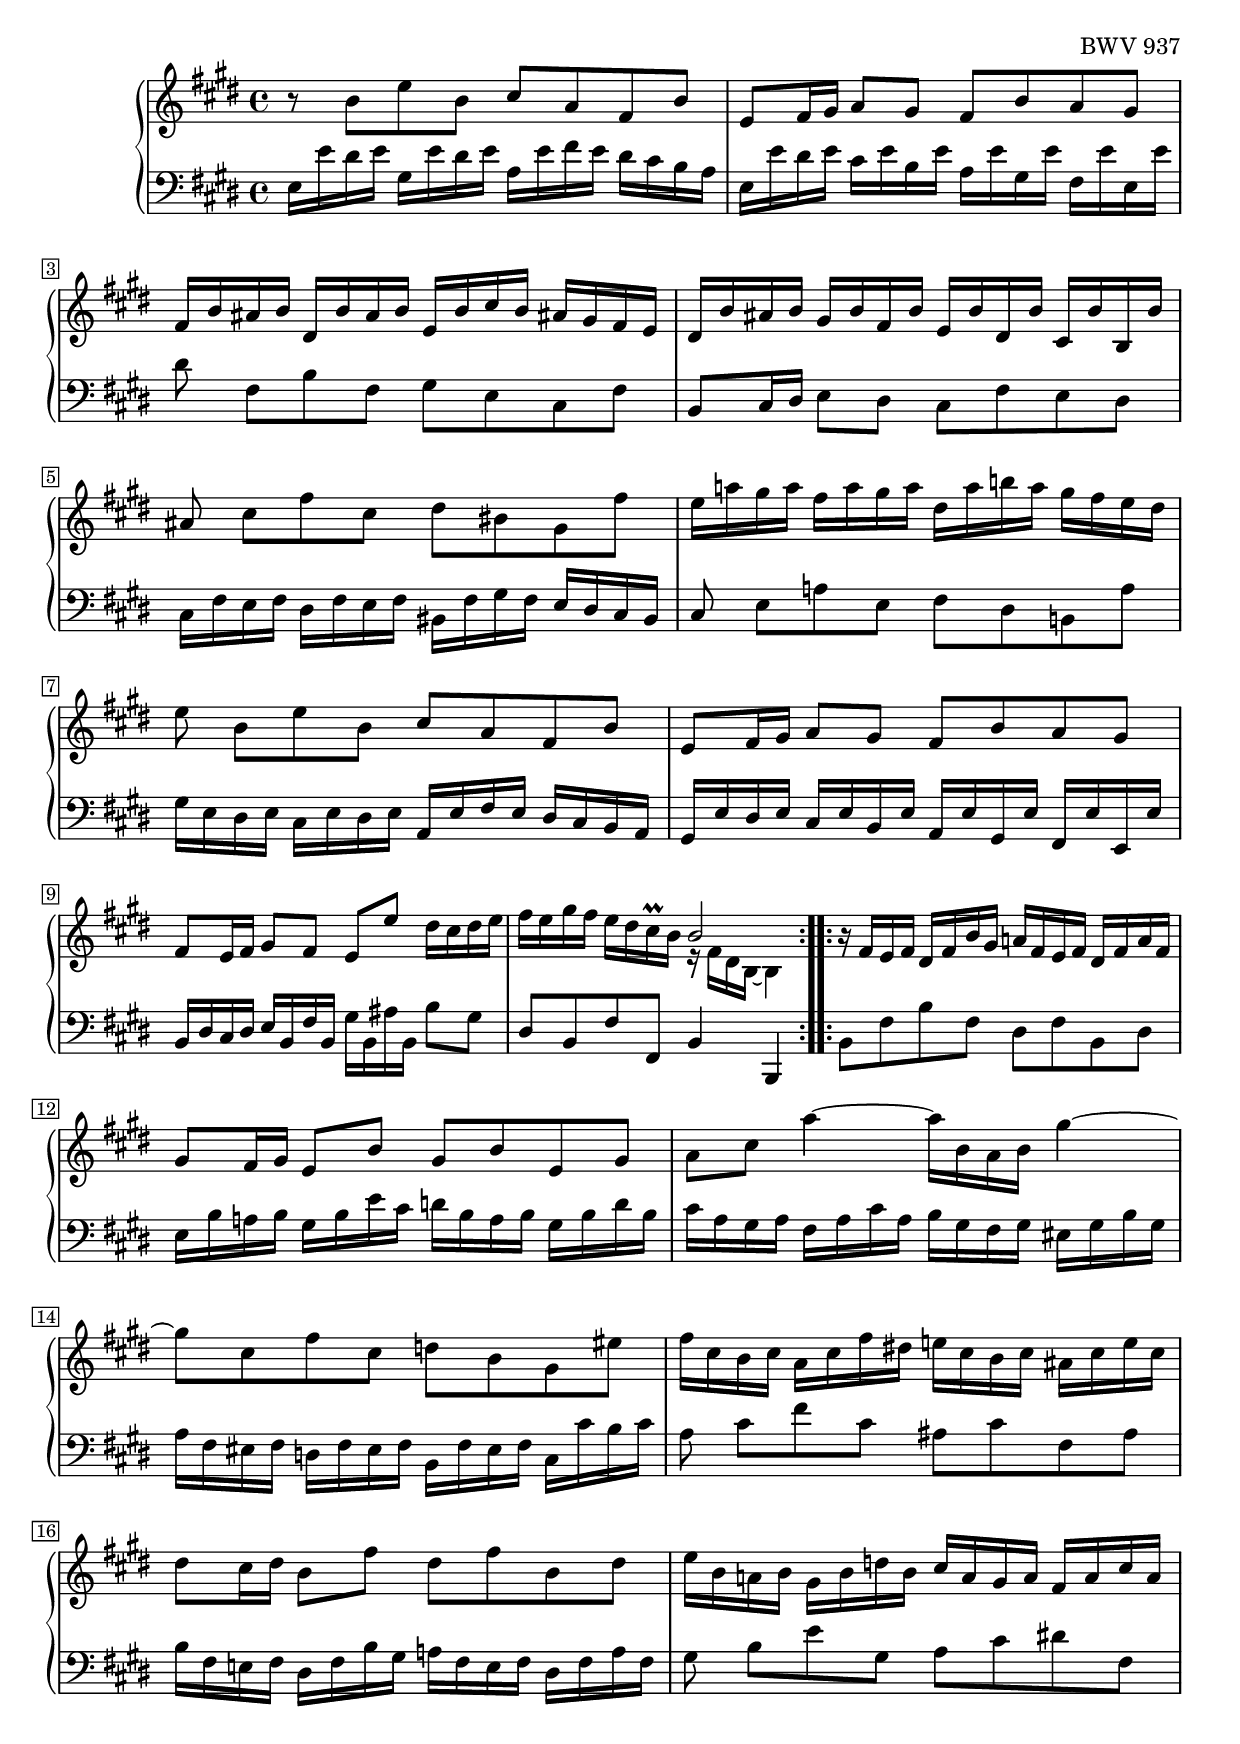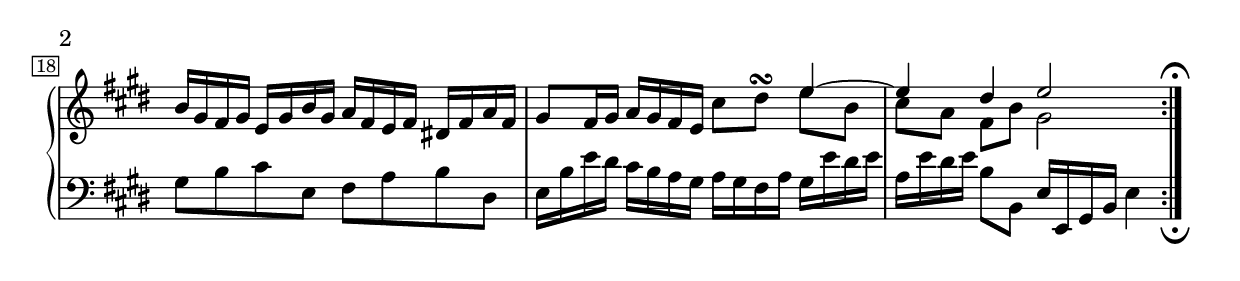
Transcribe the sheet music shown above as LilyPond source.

Global = {
  \key e \major
  \time 4/4
  \include "./global.ly"
}

Sopran = \context Voice = "one" \relative c'' {
  \voiceOne
  \override Rest.staff-position = #0
  \stemNeutral
  \repeat volta 2 {
  %1
  | r8 b[ e b] \stemUp cis[ a fis b]
  | e,[ fis16 gis] a8 gis fis[ b a gis]
  | fis16[ b ais b] dis,[ b' ais b] e,[ b' cis b] ais![ gis fis e]
  | dis[ b' ais b] gis[ b fis b] e,[ b' dis, b'] cis,[ b' b, b']
  %5
  | ais8 \stemDown cis[ fis cis] dis[ bis gis fis']
  | e16[ a! gis a] fis[ a gis a] dis,[ a' b! a] gis[ fis e dis]
  | e8 b[ e b] \stemUp cis[ a fis b]
  | e,[ fis16 gis] a8[ gis] fis[ b a gis]
  | \stemNeutral fis[ e16 fis] gis8[ fis] e[ e'] dis16[ cis dis e]
  %10
  | fis[ e gis fis] e[ dis cis^\prall b] \stemUp b2
  }
  \repeat volta 2 {
  | r16 fis[ e fis] dis[ fis b gis] a![ fis e fis] dis[ fis a fis]
  | gis8[ fis16 gis] e8[ b'] gis[ b e, gis]
  | \stemNeutral a[ cis] a'4~ a16[ b, a b] gis'4~
  | gis8[ cis, fis cis] d![ b gis eis']
  %15
  | fis16[ cis b cis] a[ cis fis dis] e![ cis b cis] ais[ cis e cis]
  | dis8[ cis16 dis] b8[ fis'] dis[ fis b, dis]
  | e16[ b a! b] gis[ b d! b] cis[ a gis a] fis[ a cis a]
  | b[ gis fis gis] e[ gis b gis] a[ fis e fis] dis![ fis a fis]
  | gis8[ fis16 gis] a[ gis fis e] cis'8[ dis\turn] \stemUp e4~
  %20
  | e dis e2
    \override Score.TextMark.self-alignment-X = #CENTER
    \textEndMark \markup { \musicglyph "scripts.ufermata" }
  }
}

Alto = \context Voice = "two" \relative c' {
  \voiceTwo
  \override Rest.staff-position = #0
  \stemDown
  \repeat volta 2 {
  %1
  | s1*9
  %10
  | s2 \stemDown e16\rest fis[ dis b~] b4
  }
  \repeat volta 2 {
  | s1*8
  %19
  | s2. e'8[ b]
  %20
  | cis[ a] fis[ b] gis2
  }
}

Bass = \context Voice = "four" \relative c {
  \voiceFour
  \override Rest.staff-position = #0
  \stemNeutral
  \repeat volta 2 {
  %1
  | e16[ e' dis e] gis,[ e' dis e] a,[ e' fis e] dis[ cis b a]
  | e[ e' dis e] cis[ e b e] a,[ e' gis, e'] fis,[ e' e, e']
  | dis8 fis,[ b fis] gis[ e cis fis]
  | b,8[ cis16 dis] e8[ dis] cis[ fis e dis]
  %5
  | cis16[ fis e fis] dis[ fis e fis] bis,[ fis' gis fis] e[ dis cis bis]
  | cis8 e[ a! e] fis[ dis b! a']
  | gis16[ e dis e] cis[ e dis e] a,[ e' fis e] dis[ cis b a]
  | gis[ e' dis e] cis[ e b e] a,[ e' gis, e'] fis,[ e' e, e']
  | b[ dis cis dis] e[ b fis' b,] gis'[ b, ais' b,] b'8[ gis]
  %10
  | dis[ b fis' fis,] b4 b,
  }
  \repeat volta 2 {
  | b'8[ fis' b fis] dis[ fis b, dis]
  | e16[ b' a! b] gis[ b e cis] d![ b a b] gis[ b d b]
  | cis[ a gis a] fis[ a cis a] b[ gis fis gis] eis[ gis b gis]
  | a[ fis eis fis] d![ fis eis fis] b,[ fis' eis fis] cis[ cis' b cis]
  %15
  | a8 cis[ fis cis] ais[ cis fis, ais]
  | b16[ fis e! fis] dis[ fis b gis] a![ fis e fis] dis[ fis a fis]
  | gis8 b[ e gis,] a[ cis dis! fis,]
  | gis[ b cis e,] fis[ a b dis,]
  | e16[ b' e dis] cis[ b a gis] a[ gis fis a] gis[ e' dis e]
  %20
  | a,[ e' dis e] b8[ b,] e16[ e, gis b] e4
    \tweak direction #DOWN
    \textEndMark \markup { \musicglyph "scripts.dfermata" }
  }
  \fine
}

\score {
  \new PianoStaff
  <<
    \accidentalStyle Score.piano
    \context Staff = "upper" <<
      \set Staff.midiInstrument = #"acoustic grand"
      \Global
      \clef treble
      \Sopran
      \Alto
    >>
    \context Staff = "lower" <<
      \set Staff.midiInstrument = #"acoustic grand"
      \Global
      \clef bass
      \Bass
    >>
  >>
  \header {
    composer = "Johann Sebastian Bach"
    opus = "BWV 937"
    title = \markup { "5. Kleines Präludium E-Dur" }
  }
  \layout {
    \context {
      \PianoStaff
      % More space between staves in the same PianoStaff
      %\override StaffGrouper.staff-staff-spacing.minimum-distance = 12
      \override TextScript.font-shape = #'italic
    }
  }
  \midi {
    \tempo 4 = 100
  }
}
